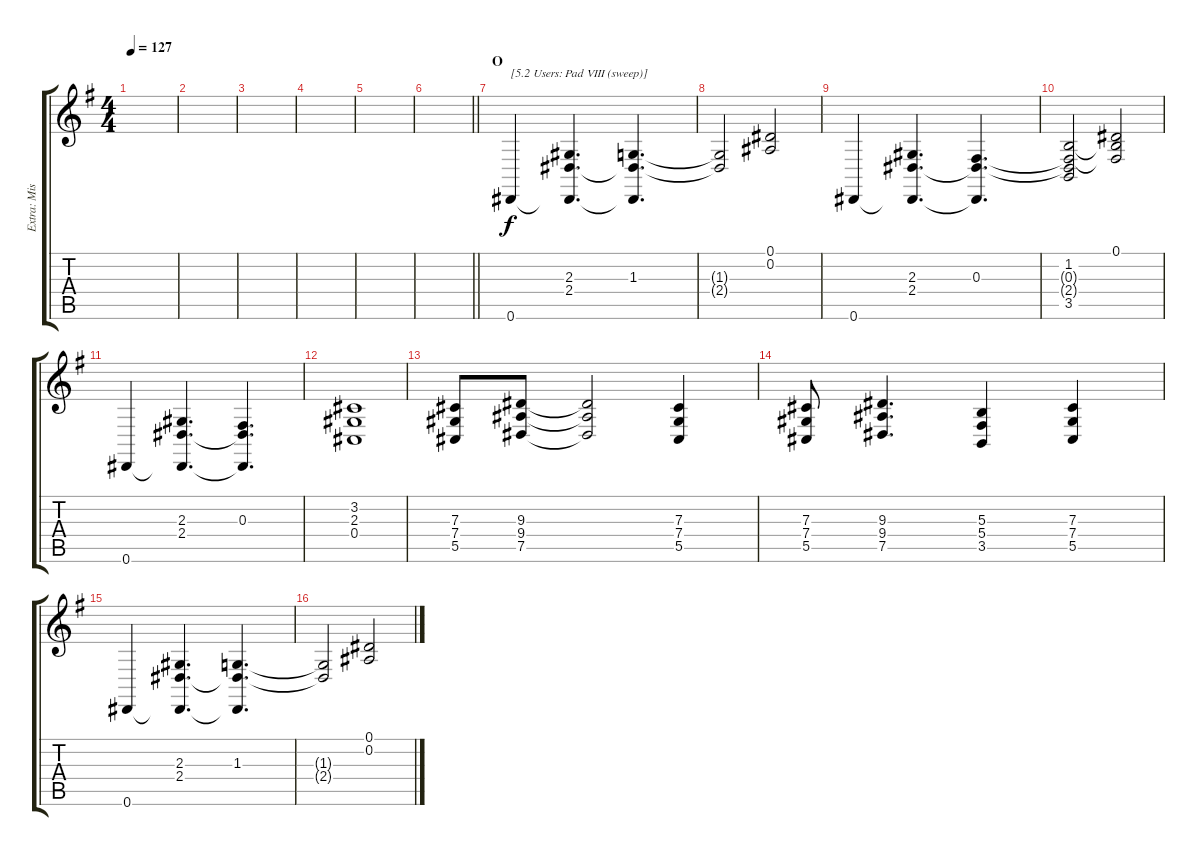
\track ("Extra: Misc" "Extra: Mis") {instrument pad4choir}
\staff {score tabs}
\tuning (Eb4 Bb3 Gb3 Db3 Ab2 Eb2) {hide}
\ts (4 4)
\tempo 127
\clef g2
\ks g
|
|
|
|
|
\barLineRight lightlight
|
\section ("" "O")
0.6.4{txt "[5.2 Users: Pad VIII (sweep)]" volume 8 instrument pad8sweep beam merge} (2.3 2.4 0.6{t}).4{d} (1.3 2.4{t} 0.6{t}).4{d} |
(1.3{t} 2.4{t}).2 (0.1 0.2).2 |
0.6.4{beam merge} (2.3 2.4 0.6{t}).4{d} (0.3 2.4{t} 0.6{t}).4{d} |
(1.2 0.3{t} 2.4{t} 3.5).2 (0.1 1.2{t} 0.3{t}).2 |
0.6.4{beam merge} (2.3 2.4 0.6{t}).4{d} (0.3 2.4{t} 0.6{t}).4{d} |
(3.2 2.3 0.4).1 |
(7.3 7.4 5.5).8 (9.3 9.4 7.5).8{beam merge} (9.3{t} 9.4{t} 7.5{t}).2{beam merge} (7.3 7.4 5.5).4 |
(7.3 7.4 5.5).8 (9.3 9.4 7.5).4{d} (5.3 5.4 3.5).4 (7.3 7.4 5.5).4 |
0.6.4{beam merge} (2.3 2.4 0.6{t}).4{d} (1.3 2.4{t} 0.6{t}).4{d} |
(1.3{t} 2.4{t}).2 (0.1 0.2).2
